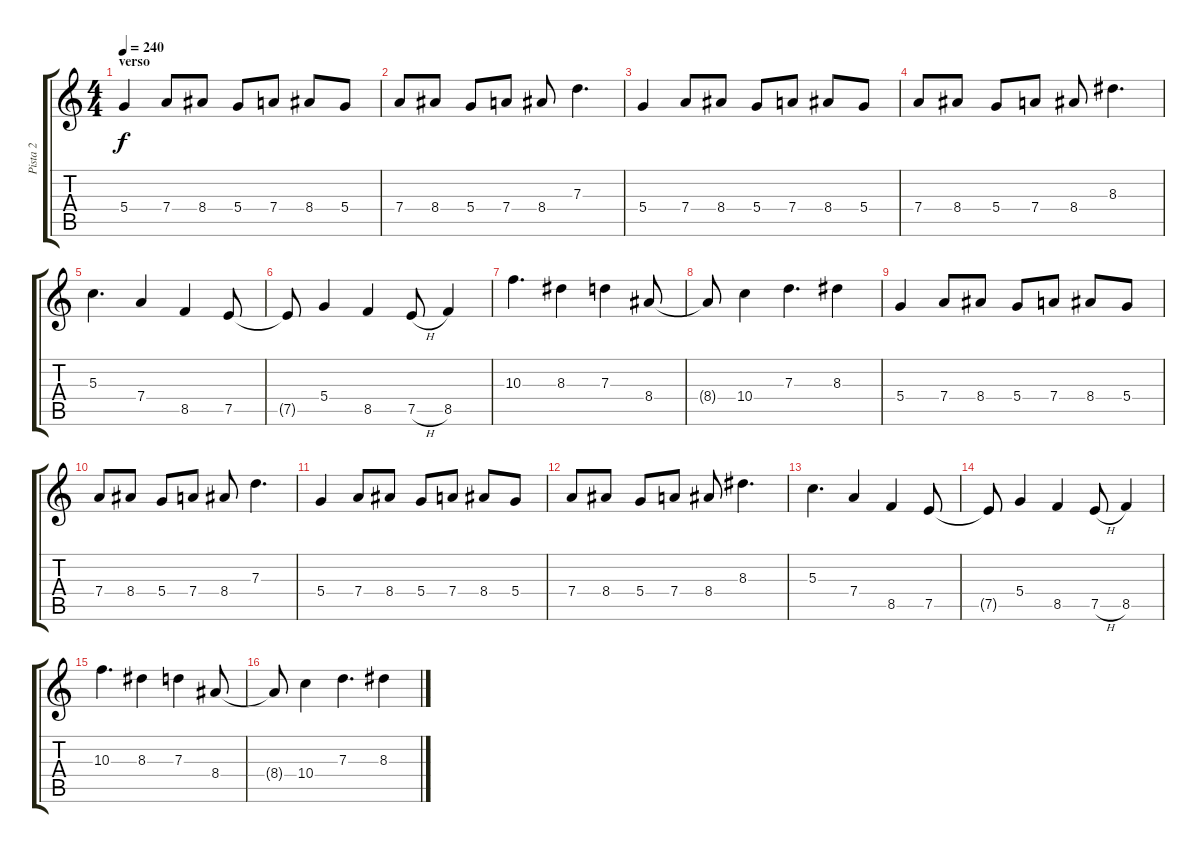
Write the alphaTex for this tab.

\track ("Pista 2" "Pista 2") {instrument distortionguitar}
\staff {score tabs}
\tuning (E4 C4 G3 D3 A2 D2) {hide}
\ts (4 4)
\section ("" "verso")
\tempo 240
\clef g2
\ks c
5.4.4{dy f} 7.4.8 8.4.8 5.4.8 7.4.8 8.4.8 5.4.8 |
7.4.8 8.4.8 5.4.8 7.4.8 8.4.8 7.3.4{d} |
5.4.4 7.4.8 8.4.8 5.4.8 7.4.8 8.4.8 5.4.8 |
7.4.8 8.4.8 5.4.8 7.4.8 8.4.8 8.3.4{d} |
5.3.4{d} 7.4.4 8.5.4 7.5.8 |
7.5{t}.8 5.4.4 8.5.4 7.5{h}.8 8.5.4 |
10.3.4{d} 8.3.4 7.3.4 8.4.8 |
8.4{t}.8 10.4.4 7.3.4{d} 8.3.4 |
5.4.4 7.4.8 8.4.8 5.4.8 7.4.8 8.4.8 5.4.8 |
7.4.8 8.4.8 5.4.8 7.4.8 8.4.8 7.3.4{d} |
5.4.4 7.4.8 8.4.8 5.4.8 7.4.8 8.4.8 5.4.8 |
7.4.8 8.4.8 5.4.8 7.4.8 8.4.8 8.3.4{d} |
5.3.4{d} 7.4.4 8.5.4 7.5.8 |
7.5{t}.8 5.4.4 8.5.4 7.5{h}.8 8.5.4 |
10.3.4{d} 8.3.4 7.3.4 8.4.8 |
8.4{t}.8 10.4.4 7.3.4{d} 8.3.4
